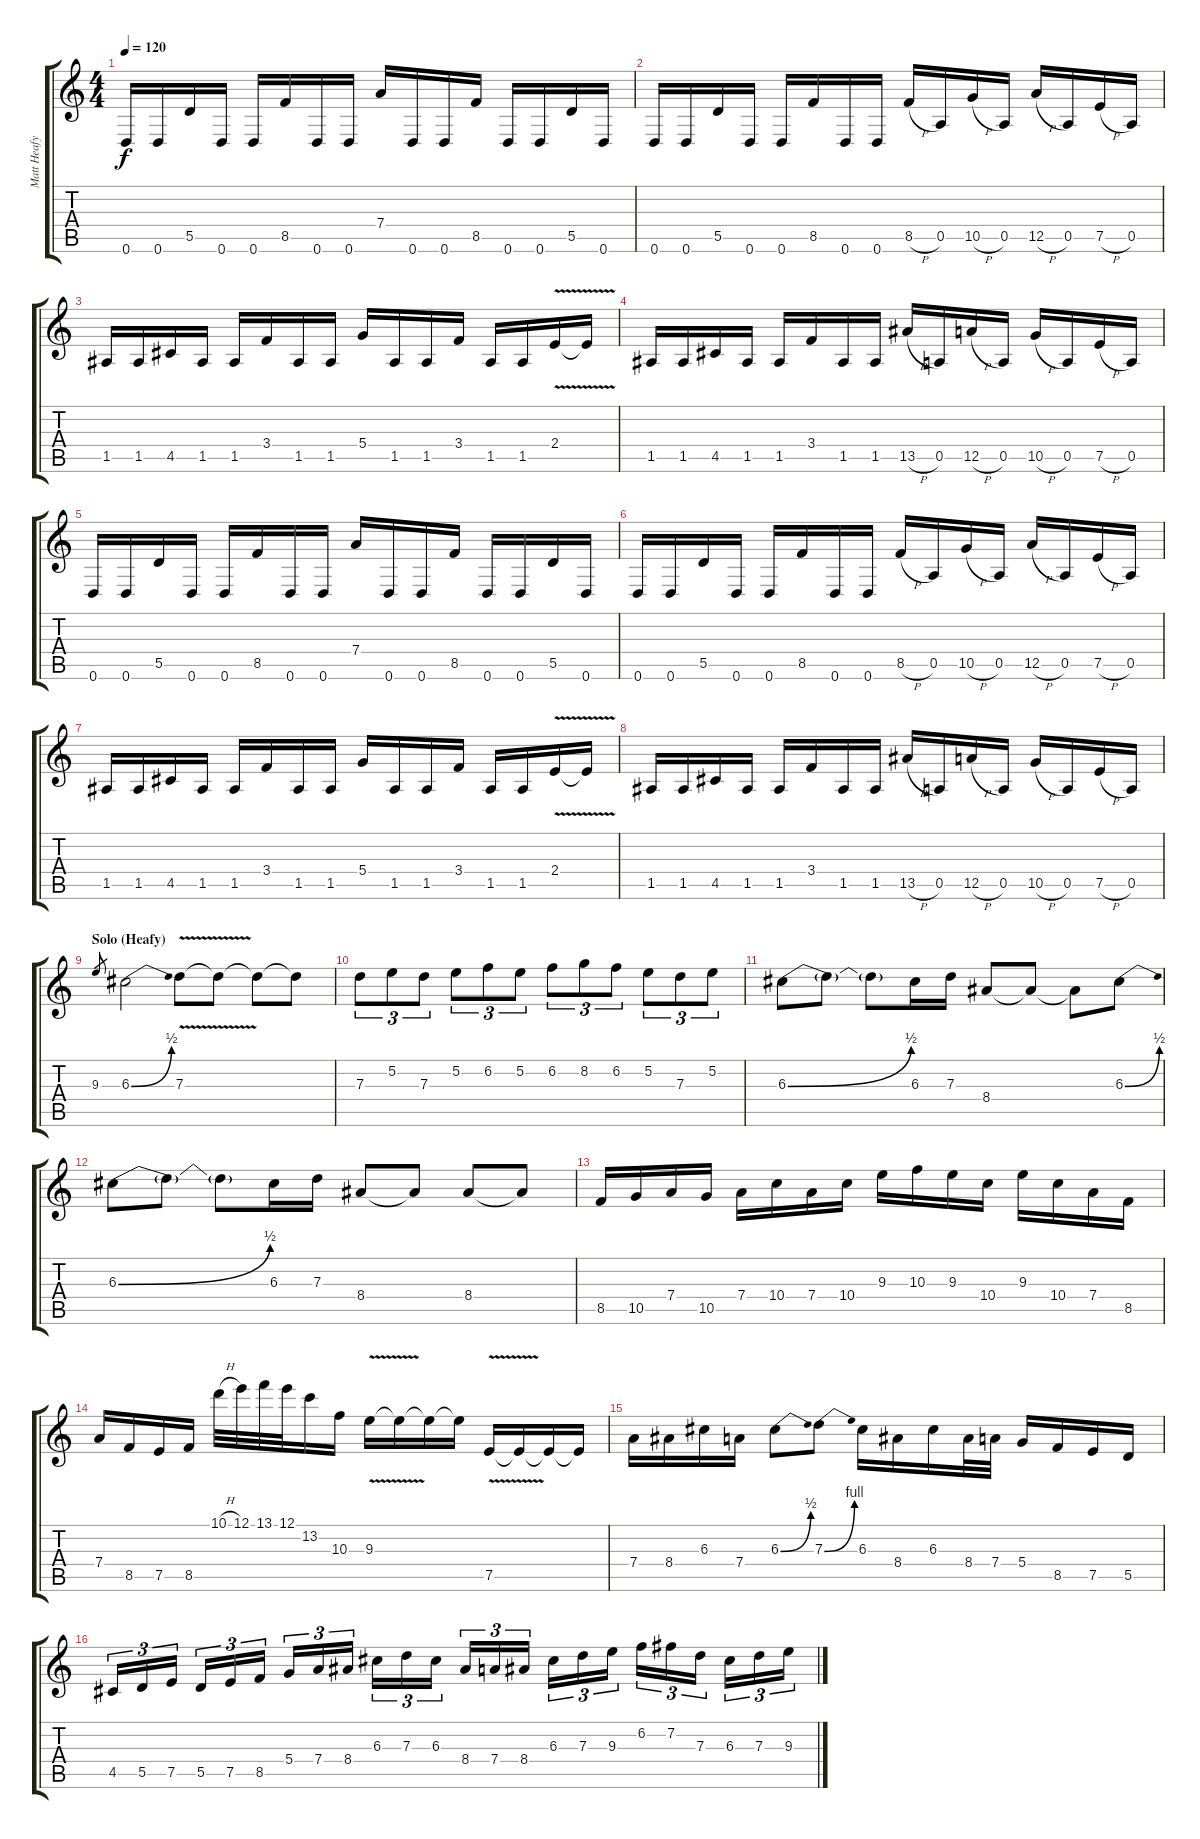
\track ("Matt Heafy" "Matt Heafy") {instrument overdrivenguitar}
\staff {score tabs}
\tuning (E4 B3 G3 D3 A2 D2) {hide}
\ts (4 4)
\tempo 120
\clef g2
\ks c
0.6.16{dy f} 0.6.16 5.5.16 0.6.16 0.6.16 8.5.16 0.6.16 0.6.16 7.4.16 0.6.16 0.6.16 8.5.16 0.6.16 0.6.16 5.5.16 0.6.16 |
0.6.16 0.6.16 5.5.16 0.6.16 0.6.16 8.5.16 0.6.16 0.6.16 8.5{h}.16 0.5.16 10.5{h}.16 0.5.16 12.5{h}.16 0.5.16 7.5{h}.16 0.5.16 |
1.5.16 1.5.16 4.5.16 1.5.16 1.5.16 3.4.16 1.5.16 1.5.16 5.4.16 1.5.16 1.5.16 3.4.16 1.5.16 1.5.16 2.4{v}.16 2.4{t}.16 |
1.5.16 1.5.16 4.5.16 1.5.16 1.5.16 3.4.16 1.5.16 1.5.16 13.5{h}.16 0.5.16 12.5{h}.16 0.5.16 10.5{h}.16 0.5.16 7.5{h}.16 0.5.16 |
0.6.16 0.6.16 5.5.16 0.6.16 0.6.16 8.5.16 0.6.16 0.6.16 7.4.16 0.6.16 0.6.16 8.5.16 0.6.16 0.6.16 5.5.16 0.6.16 |
0.6.16 0.6.16 5.5.16 0.6.16 0.6.16 8.5.16 0.6.16 0.6.16 8.5{h}.16 0.5.16 10.5{h}.16 0.5.16 12.5{h}.16 0.5.16 7.5{h}.16 0.5.16 |
1.5.16 1.5.16 4.5.16 1.5.16 1.5.16 3.4.16 1.5.16 1.5.16 5.4.16 1.5.16 1.5.16 3.4.16 1.5.16 1.5.16 2.4{v}.16 2.4{t}.16 |
1.5.16 1.5.16 4.5.16 1.5.16 1.5.16 3.4.16 1.5.16 1.5.16 13.5{h}.16 0.5.16 12.5{h}.16 0.5.16 10.5{h}.16 0.5.16 7.5{h}.16 0.5.16 |
\section ("" "Solo (Heafy)")
9.3.8{gr} 6.3{be (bend 0 0 60 2)}.2{volume 16} 7.3{v}.8 7.3{t}.8 7.3{t}.8 7.3{t}.8 |
7.3.8{tu (3 2)} 5.2.8{tu (3 2)} 7.3.8{tu (3 2)} 5.2.8{tu (3 2)} 6.2.8{tu (3 2)} 5.2.8{tu (3 2)} 6.2.8{tu (3 2)} 8.2.8{tu (3 2)} 6.2.8{tu (3 2)} 5.2.8{tu (3 2)} 7.3.8{tu (3 2)} 5.2.8{tu (3 2)} |
6.3{be (bend 0 0 60 2)}.8 6.3{t}.8 6.3{t}.8 6.3.16 7.3.16 8.4.8 8.4{t}.8 8.4{t}.8 6.3{be (bend 0 0 60 2)}.8 |
6.3{be (bend 0 0 60 2)}.8 6.3{t}.8 6.3{t}.8 6.3.16 7.3.16 8.4.8 8.4{t}.8 8.4.8 8.4{t}.8 |
8.5.16 10.5.16 7.4.16 10.5.16 7.4.16 10.4.16 7.4.16 10.4.16 9.3.16 10.3.16 9.3.16 10.4.16 9.3.16 10.4.16 7.4.16 8.5.16 |
7.4.16 8.5.16 7.5.16 8.5.16 10.1{h}.32 12.1.32 13.1.32 12.1.32 13.2.16 10.3.16 9.3{v}.16 9.3{t}.16 9.3{t}.16 9.3{t}.16 7.5{v}.16 7.5{t}.16 7.5{t}.16 7.5{t}.16 |
7.4.16 8.4.16 6.3.16 7.4.16 6.3{be (bend 0 0 60 2)}.8 7.3{be (bend 0 0 60 4)}.8 6.3.16 8.4.16 6.3.16 8.4.32 7.4.32 5.4.16 8.5.16 7.5.16 5.5.16 |
4.5.16{tu (3 2)} 5.5.16{tu (3 2)} 7.5.16{tu (3 2)} 5.5.16{tu (3 2)} 7.5.16{tu (3 2)} 8.5.16{tu (3 2)} 5.4.16{tu (3 2)} 7.4.16{tu (3 2)} 8.4.16{tu (3 2)} 6.3.16{tu (3 2)} 7.3.16{tu (3 2)} 6.3.16{tu (3 2)} 8.4.16{tu (3 2)} 7.4.16{tu (3 2)} 8.4.16{tu (3 2)} 6.3.16{tu (3 2)} 7.3.16{tu (3 2)} 9.3.16{tu (3 2)} 6.2.16{tu (3 2)} 7.2.16{tu (3 2)} 7.3.16{tu (3 2)} 6.3.16{tu (3 2)} 7.3.16{tu (3 2)} 9.3.16{tu (3 2)}
